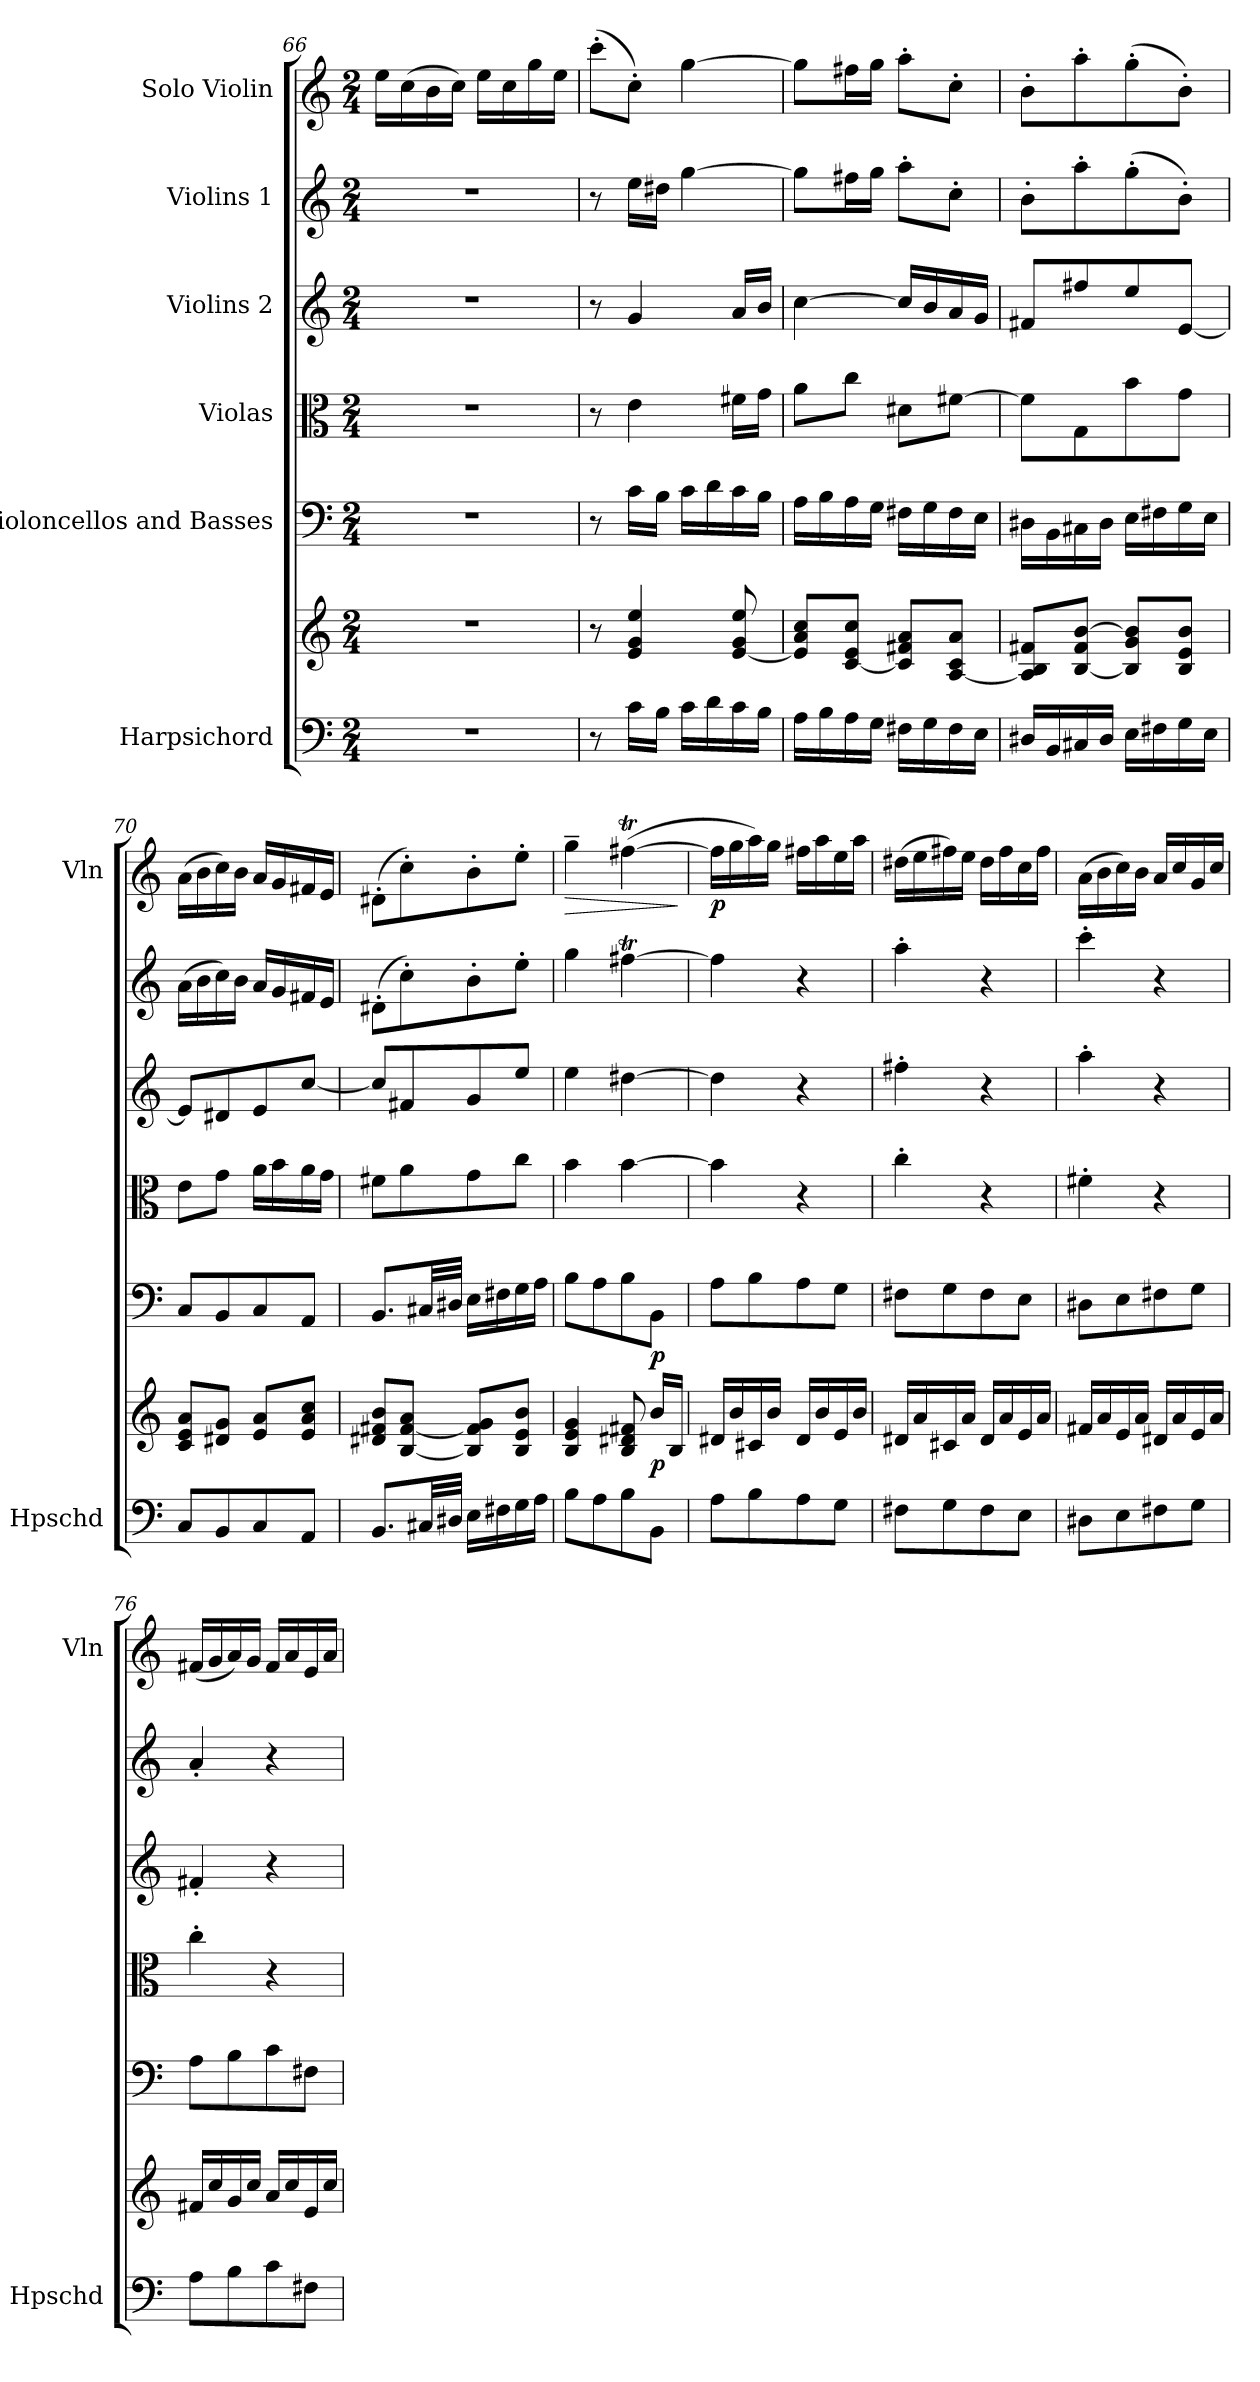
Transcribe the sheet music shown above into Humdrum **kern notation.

**kern	**kern	**dynam	**kern	**dynam	**kern	**kern	**kern	**kern	**dynam
*part6	*part6	*part6	*part5	*part5	*part4	*part3	*part2	*part1	*part1
*staff7	*staff6	*staff6/7	*staff5	*staff5	*staff4	*staff3	*staff2	*staff1	*staff1
*I"Harpsichord	*	*	*I"Violoncellos  and Basses	*	*I"Violas	*I"Violins 2	*I"Violins 1	*I"Solo Violin	*
*I'Hpschd	*	*	*	*	*	*	*	*I'Vln	*
*clefF4	*clefG2	*	*clefF4	*	*clefC3	*clefG2	*clefG2	*clefG2	*
*k[]	*k[]	*	*k[]	*	*k[]	*k[]	*k[]	*k[]	*
*C:	*C:	*	*C:	*	*C:	*C:	*C:	*C:	*
*M2/4	*M2/4	*	*M2/4	*	*M2/4	*M2/4	*M2/4	*M2/4	*
=66	=66	=66	=66	=66	=66	=66	=66	=66	=66
2r	2r	.	2r	.	2r	2r	2r	16ee\LL	.
.	.	.	.	.	.	.	.	(16cc\	.
.	.	.	.	.	.	.	.	16b\	.
.	.	.	.	.	.	.	.	16cc\JJ)	.
.	.	.	.	.	.	.	.	16ee\LL	.
.	.	.	.	.	.	.	.	16cc\	.
.	.	.	.	.	.	.	.	16gg\	.
.	.	.	.	.	.	.	.	16ee\JJ	.
=67	=67	=67	=67	=67	=67	=67	=67	=67	=67
8r	8r	.	8r	.	8r	8r	8r	(8ccc'\L	.
16c\LL	4e/ 4g/ 4ee/	.	16c\LL	.	4e\	4g/	16ee\LL	8cc'\J)	.
16B\JJ	.	.	16B\JJ	.	.	.	16dd#X\JJ	.	.
16c\LL	.	.	16c\LL	.	.	.	[4gg\	[4gg\	.
16d\	.	.	16d\	.	.	.	.	.	.
16c\	[8e/ 8g/ 8ee/	.	16c\	.	16f#X\LL	16a/LL	.	.	.
16B\JJ	.	.	16B\JJ	.	16g\JJ	16b/JJ	.	.	.
=68	=68	=68	=68	=68	=68	=68	=68	=68	=68
16A\LL	8e/] 8a/ 8cc/L	.	16A\LL	.	8a\L	[4cc\	8gg\L]	8gg\L]	.
16B\	.	.	16B\	.	.	.	.	.	.
16A\	[8c/ 8e/ 8cc/J	.	16A\	.	8cc\J	.	16ff#X\L	16ff#X\L	.
16G\JJ	.	.	16G\JJ	.	.	.	16gg\JJ	16gg\JJ	.
16F#X\LL	8c/] 8f#X/ 8a/L	.	16F#X\LL	.	8d#X\L	16cc/LL]	8aa'\L	8aa'\L	.
16G\	.	.	16G\	.	.	16b/	.	.	.
16F#\	[8A/ 8c/ 8a/J	.	16F#\	.	[8f#X\J	16a/	8cc'\J	8cc'\J	.
16E\JJ	.	.	16E\JJ	.	.	16g/JJ	.	.	.
=69	=69	=69	=69	=69	=69	=69	=69	=69	=69
16D#X/LL	8A/] 8B/ 8f#X/L	.	16D#X\LL	.	8f#\L]	8f#X/L	8b'\L	8b'\L	.
16BB/	.	.	16BB\	.	.	.	.	.	.
16C#X/	[8B/ 8f#/ [8b/J	.	16C#X\	.	8G\	8ff#X/	8aa'\	8aa'\	.
16D#/JJ	.	.	16D#\JJ	.	.	.	.	.	.
16E\LL	8B/] 8g/ 8b/]L	.	16E\LL	.	8b\	8ee/	(8gg'\	(8gg'\	.
16F#X\	.	.	16F#X\	.	.	.	.	.	.
16G\	8B/ 8e/ 8b/J	.	16G\	.	8g\J	[8e/J	8b'\J)	8b'\J)	.
16E\JJ	.	.	16E\JJ	.	.	.	.	.	.
=70	=70	=70	=70	=70	=70	=70	=70	=70	=70
8C/L	8c/ 8e/ 8a/L	.	8C/L	.	8e\L	8e/L]	(16a\LL	(16a\LL	.
.	.	.	.	.	.	.	16b\	16b\	.
8BB/	8d#X/ 8g/J	.	8BB/	.	8g\J	8d#X/	16cc\)	16cc\)	.
.	.	.	.	.	.	.	16b\JJ	16b\JJ	.
8C/	8e/ 8a/L	.	8C/	.	16a\LL	8e/	16a/LL	16a/LL	.
.	.	.	.	.	16b\	.	16g/	16g/	.
8AA/J	8e/ 8a/ 8cc/J	.	8AA/J	.	16a\	[8cc/J	16f#X/	16f#X/	.
.	.	.	.	.	16g\JJ	.	16e/JJ	16e/JJ	.
!!LO:PB:g=z
=71	=71	=71	=71	=71	=71	=71	=71	=71	=71
8.BB/L	8d#X/ 8f#X/ 8b/L	.	8.BB/L	.	8f#X\L	8cc/L]	(8d#X'\L	(8d#X'\L	.
.	[8B/ [8f#/ 8a/J	.	.	.	8a\	8f#X/	8cc'\)	8cc'\)	.
32C#X/LL	.	.	32C#X/LL	.	.	.	.	.	.
32D#X/JJJ	.	.	32D#X/JJJ	.	.	.	.	.	.
16E\LL	8B/] 8f#/] 8g/L	.	16E\LL	.	8g\	8g/	8b'\	8b'\	.
16F#X\	.	.	16F#X\	.	.	.	.	.	.
16G\	8B/ 8e/ 8b/J	.	16G\	.	8cc\J	8ee/J	8ee'\J	8ee'\J	.
16A\JJ	.	.	16A\JJ	.	.	.	.	.	.
=72	=72	=72	=72	=72	=72	=72	=72	=72	=72
!	!	!	!	!	!	!	!	!	!LO:HP:b
8B\L	4B/ 4e/ 4g/	.	8B\L	.	4b\	4ee\	4gg\	4gg~\	>
8A\	.	.	8A\	.	.	.	.	.	.
8B\	8B/ 8d#X/ 8f#X/	.	8B\	.	[4b\	[4dd#X\	[4ff#Xt\	([4ff#Xt\	.
!	!	!LO:DY:b	!	!LO:DY:b	!	!	!	!	!
8BB\J	16b/LL	p	8BB\J	p	.	.	.	.	.
.	16B/JJ	.	.	.	.	.	.	.	.
.	.	.	.	.	.	.	.	.	]
=73	=73	=73	=73	=73	=73	=73	=73	=73	=73
!	!	!	!	!	!	!	!	!	!LO:DY:b
8A\L	16d#X/LL	.	8A\L	.	4b\]	4dd#\]	4ff#\]	16ff#\LL]	p
.	16b/	.	.	.	.	.	.	16gg\	.
8B\	16c#X/	.	8B\	.	.	.	.	16aa\)	.
.	16b/JJ	.	.	.	.	.	.	16gg\JJ	.
8A\	16d#/LL	.	8A\	.	4r	4r	4r	16ff#X\LL	.
.	16b/	.	.	.	.	.	.	16aa\	.
8G\J	16e/	.	8G\J	.	.	.	.	16ee\	.
.	16b/JJ	.	.	.	.	.	.	16aa\JJ	.
=74	=74	=74	=74	=74	=74	=74	=74	=74	=74
8F#X\L	16d#X/LL	.	8F#X\L	.	4cc'\	4ff#X'\	4aa'\	(16dd#X\LL	.
.	16a/	.	.	.	.	.	.	16ee\	.
8G\	16c#X/	.	8G\	.	.	.	.	16ff#X\)	.
.	16a/JJ	.	.	.	.	.	.	16ee\JJ	.
8F#\	16d#/LL	.	8F#\	.	4r	4r	4r	16dd#\LL	.
.	16a/	.	.	.	.	.	.	16ff#\	.
8E\J	16e/	.	8E\J	.	.	.	.	16cc\	.
.	16a/JJ	.	.	.	.	.	.	16ff#\JJ	.
=75	=75	=75	=75	=75	=75	=75	=75	=75	=75
8D#X\L	16f#X/LL	.	8D#X\L	.	4f#X'\	4aa'\	4ccc'\	(16a\LL	.
.	16a/	.	.	.	.	.	.	16b\	.
8E\	16e/	.	8E\	.	.	.	.	16cc\)	.
.	16a/JJ	.	.	.	.	.	.	16b\JJ	.
8F#X\	16d#X/LL	.	8F#X\	.	4r	4r	4r	16a/LL	.
.	16a/	.	.	.	.	.	.	16cc/	.
8G\J	16e/	.	8G\J	.	.	.	.	16g/	.
.	16a/JJ	.	.	.	.	.	.	16cc/JJ	.
!!LO:PB:g=z
=76	=76	=76	=76	=76	=76	=76	=76	=76	=76
8A\L	16f#X/LL	.	8A\L	.	4cc'\	4f#X'/	4a'/	(16f#X/LL	.
.	16cc/	.	.	.	.	.	.	16g/	.
8B\	16g/	.	8B\	.	.	.	.	16a/)	.
.	16cc/JJ	.	.	.	.	.	.	16g/JJ	.
8c\	16a/LL	.	8c\	.	4r	4r	4r	16f#/LL	.
.	16cc/	.	.	.	.	.	.	16a/	.
8F#X\J	16e/	.	8F#X\J	.	.	.	.	16e/	.
.	16cc/JJ	.	.	.	.	.	.	16a/JJ	.
=	=	=	=	=	=	=	=	=	=
*-	*-	*-	*-	*-	*-	*-	*-	*-	*-
